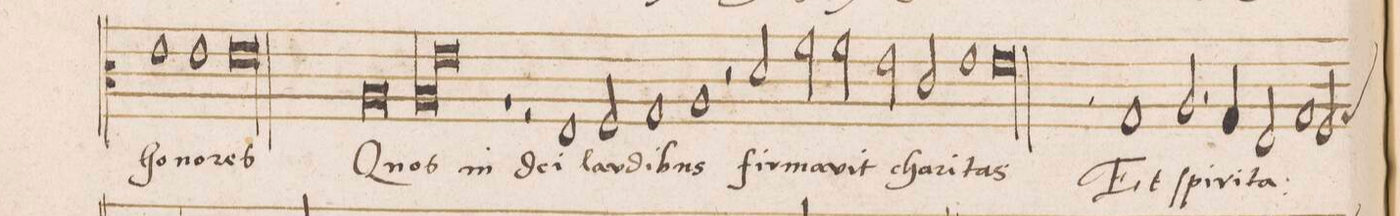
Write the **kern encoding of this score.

**kern	**text
*I"ALTVS	*
*clefC3	*
*k[]	*
*met(C|)	*
*M2/1	*
1e	ho-
1e	-no-
=26-	=26-
0el	-res
=27||	=27||
0A	Qvos
=28-	=28-
*lig	*
1A	in
1e	.
*Xlig	*
=29-	=29-
1r	.
2r	.
1E/	de-
=30-	=30-
2F/	-i
1G	lav-
=31-	=31-
1A	-di-
2r	.
2d/	-bus
=32-	=32-
2f\	fir-
2f\	-ma-
2e\	-vit
2c/	cha-
=33-	=33-
1e	-ri-
[1el	-tas
=34-	=34-
0e]	.
=35||	=35||
1G	Et
2.A/	ſpi-
4G/	.
=36-	=36-
2E/	.
1G	-ri-
*custos:G	*
2F/	-ta-
=37-	=37-
*-	*-
